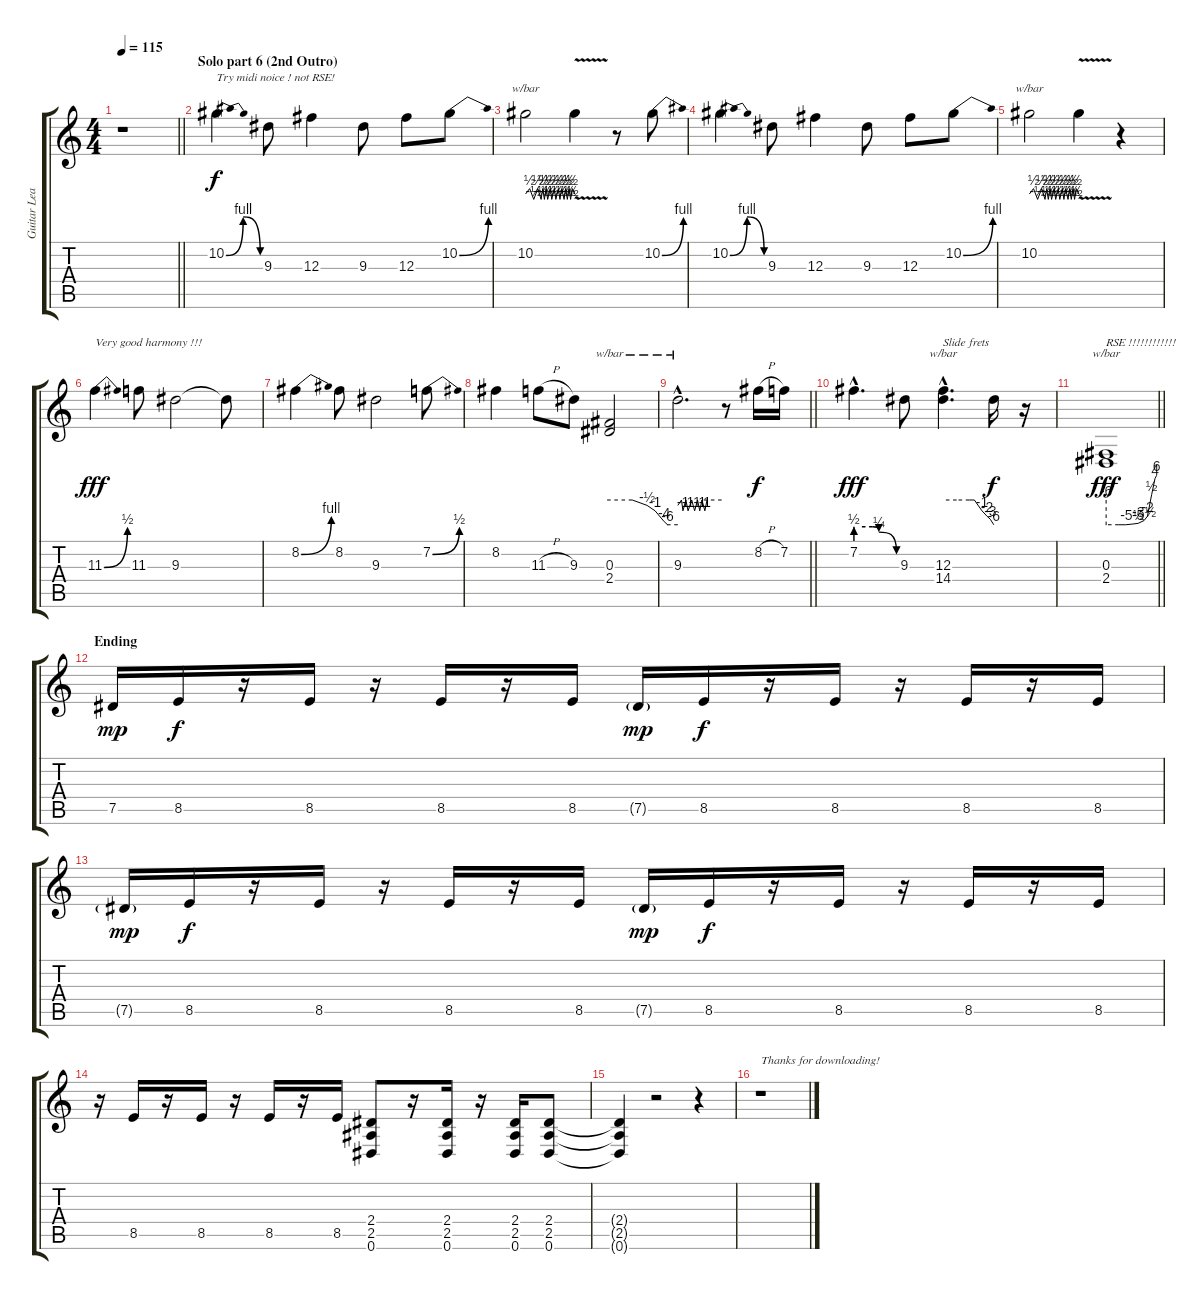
\track ("Guitar Lead Solo 1" "Guitar Lea") {instrument distortionguitar}
\staff {score tabs}
\tuning (Eb4 Bb3 Gb3 Db3 Ab2 Eb2) {hide}
\ts (4 4)
\tempo 115
\clef g2
\barLineRight lightlight
\ks c
r.1{dy f} |
\section ("" "Solo part 6 (2nd Outro)")
10.2{be (bendrelease 0 0 15 4 45 4 60 0)}.4{txt "Try midi noice ! not RSE!" balance 8} 9.3.8 12.3.4 9.3.8 12.3.8 10.2{be (bend 0 0 60 4)}.8 |
10.2.2{tbe (custom default 0 0 5 2 10 -2 15 2 19 -2 21 2 23 -2 25 2 27 -2 30 2 32 -2 35 2 37 -2 40 2 42 -2 44 2 47 -2 49 2 51 -2 53 2 55 -2 57 2 60 0)} 10.2{v t}.4 r.8 10.2{be (bend 0 0 60 4)}.8 |
10.2{be (bendrelease 0 0 15 4 45 4 60 0)}.4 9.3.8 12.3.4 9.3.8 12.3.8 10.2{be (bend 0 0 60 4)}.8 |
10.2.2{tbe (custom default 0 0 5 2 10 -2 15 2 19 -2 21 2 23 -2 25 2 27 -2 30 2 32 -2 35 2 37 -2 40 2 42 -2 44 2 47 -2 49 2 51 -2 53 2 55 -2 57 2 60 0)} 10.2{v t}.4 r.4 |
11.3{be (bend 0 0 60 2)}.4{txt "Very good harmony !!!" dy fff volume 16} 11.3.8 9.3.2 9.3{t}.8 |
8.2{be (bend 0 0 60 4)}.4 8.2.8 9.3.2 7.2{be (bend 0 0 60 2)}.8 |
8.2.4 11.3{h}.8 9.3.8 (0.3 2.4).2{tbe (custom default 0 0 20 0 33 -2 40 -4 48 -16 51 -24 60 -24)} |
\barLineRight lightlight
9.3{hac}.2{d tbe (custom default 0 -2 5 0 7 -4 11 0 14 -4 19 0 23 -4 27 0 30 -4 33 0 37 -4 40 0 60 0)} r.8 8.2{h}.16{dy f} 7.2.16 |
7.2{be (custom 0 2 25 2 34 1 60 0) hac}.4{d dy fff} 9.3.8 (12.3{hac} 14.4{hac}).4{d tbe (custom default 0 0 16 0 31 0 37 0 46 -4 52 -8 56 -12 60 -24) txt "Slide frets"} 14.4{t}.16{dy f} r.16 |
\barLineRight lightlight
(0.3 2.4).1{tbe (custom default 0 -24 15 -24 23 -24 31 -22 38 -20 45 -14 49 -8 54 2 58 16 60 24) txt "RSE !!!!!!!!!!!!" dy fff} |
\section ("" "Ending")
7.5.16{dy mp balance 12} 8.5.16{dy f} r.16 8.5.16 r.16 8.5.16 r.16 8.5.16 7.5{g}.16{dy mp} 8.5.16{dy f} r.16 8.5.16 r.16 8.5.16 r.16 8.5.16 |
7.5{g}.16{dy mp} 8.5.16{dy f} r.16 8.5.16 r.16 8.5.16 r.16 8.5.16 7.5{g}.16{dy mp} 8.5.16{dy f} r.16 8.5.16 r.16 8.5.16 r.16 8.5.16 |
r.16 8.5.16 r.16 8.5.16 r.16 8.5.16 r.16 8.5.16 (2.4 2.5 0.6).8 r.16 (2.4 2.5 0.6).16 r.16 (2.4 2.5 0.6).16 (2.4 2.5 0.6).8 |
(2.4{t} 2.5{t} 0.6{t}).4 r.2 r.4 |
r.1{txt "Thanks for downloading!"}
